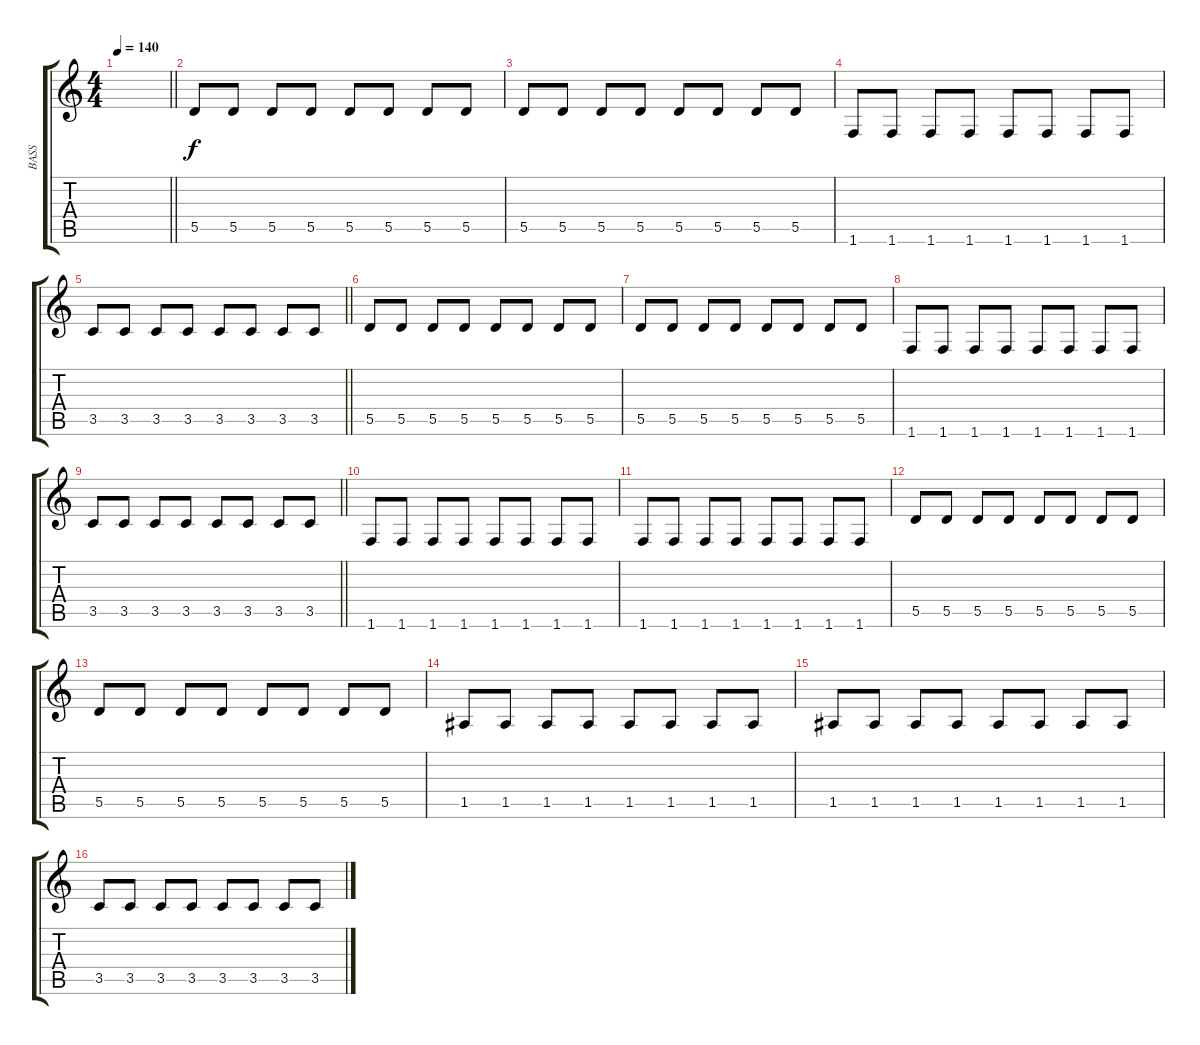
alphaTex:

\track ("BASS" "BASS") {instrument electricbasspick}
\staff {score tabs}
\tuning (E4 B3 G3 D3 A2 E2) {hide}
\ts (4 4)
\tempo 140
\clef g2
\barLineRight lightlight
\ks c
|
5.5.8 5.5.8 5.5.8 5.5.8 5.5.8 5.5.8 5.5.8 5.5.8 |
5.5.8 5.5.8 5.5.8 5.5.8 5.5.8 5.5.8 5.5.8 5.5.8 |
1.6.8 1.6.8 1.6.8 1.6.8 1.6.8 1.6.8 1.6.8 1.6.8 |
\barLineRight lightlight
3.5.8 3.5.8 3.5.8 3.5.8 3.5.8 3.5.8 3.5.8 3.5.8 |
5.5.8 5.5.8 5.5.8 5.5.8 5.5.8 5.5.8 5.5.8 5.5.8 |
5.5.8 5.5.8 5.5.8 5.5.8 5.5.8 5.5.8 5.5.8 5.5.8 |
1.6.8 1.6.8 1.6.8 1.6.8 1.6.8 1.6.8 1.6.8 1.6.8 |
\barLineRight lightlight
3.5.8 3.5.8 3.5.8 3.5.8 3.5.8 3.5.8 3.5.8 3.5.8 |
1.6.8 1.6.8 1.6.8 1.6.8 1.6.8 1.6.8 1.6.8 1.6.8 |
1.6.8 1.6.8 1.6.8 1.6.8 1.6.8 1.6.8 1.6.8 1.6.8 |
5.5.8 5.5.8 5.5.8 5.5.8 5.5.8 5.5.8 5.5.8 5.5.8 |
5.5.8 5.5.8 5.5.8 5.5.8 5.5.8 5.5.8 5.5.8 5.5.8 |
1.5.8 1.5.8 1.5.8 1.5.8 1.5.8 1.5.8 1.5.8 1.5.8 |
1.5.8 1.5.8 1.5.8 1.5.8 1.5.8 1.5.8 1.5.8 1.5.8 |
3.5.8 3.5.8 3.5.8 3.5.8 3.5.8 3.5.8 3.5.8 3.5.8
